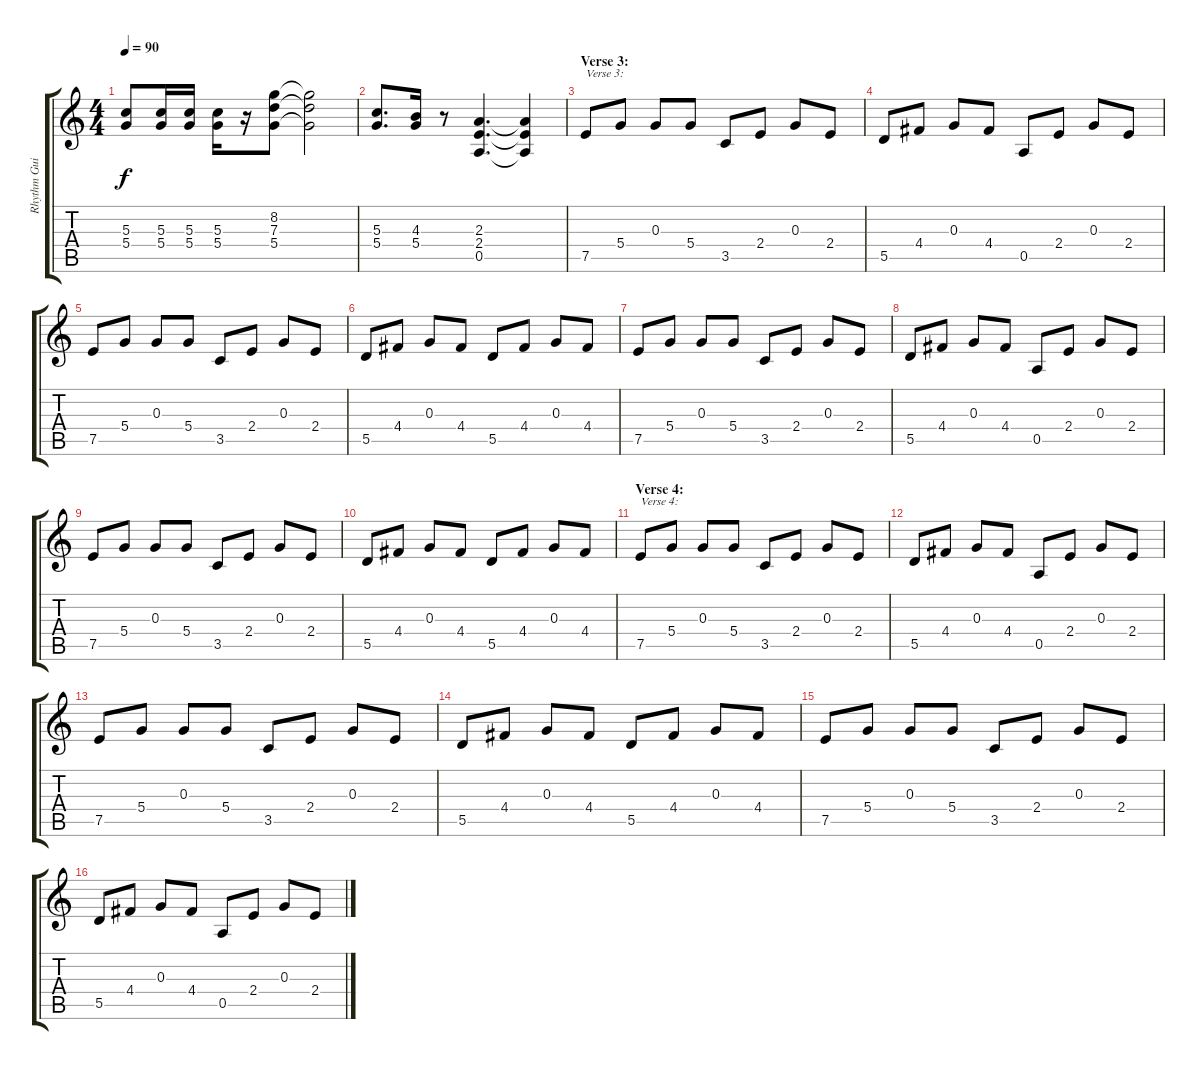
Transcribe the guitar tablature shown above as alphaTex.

\track ("Rhythm Guitar 2" "Rhythm Gui") {instrument distortionguitar}
\staff {score tabs}
\tuning (E4 B3 G3 D3 A2 E2) {hide}
\ts (4 4)
\tempo 90
\clef g2
\ks c
(5.3 5.4).8{dy f} (5.3 5.4).16 (5.3 5.4).16 (5.3 5.4).16 r.16 (8.2 7.3 5.4).8 (8.2{t} 7.3{t} 5.4{t}).2 |
(5.3 5.4).8{d} (4.3 5.4).16 r.8 (2.3 2.4 0.5).4{d} (2.3{t} 2.4{t} 0.5{t}).4 |
\section ("" "Verse 3:")
7.5.8{txt "Verse 3:"} 5.4.8 0.3.8 5.4.8 3.5.8 2.4.8 0.3.8 2.4.8 |
5.5.8 4.4.8 0.3.8 4.4.8 0.5.8 2.4.8 0.3.8 2.4.8 |
7.5.8 5.4.8 0.3.8 5.4.8 3.5.8 2.4.8 0.3.8 2.4.8 |
5.5.8 4.4.8 0.3.8 4.4.8 5.5.8 4.4.8 0.3.8 4.4.8 |
7.5.8 5.4.8 0.3.8 5.4.8 3.5.8 2.4.8 0.3.8 2.4.8 |
5.5.8 4.4.8 0.3.8 4.4.8 0.5.8 2.4.8 0.3.8 2.4.8 |
7.5.8 5.4.8 0.3.8 5.4.8 3.5.8 2.4.8 0.3.8 2.4.8 |
5.5.8 4.4.8 0.3.8 4.4.8 5.5.8 4.4.8 0.3.8 4.4.8 |
\section ("" "Verse 4:")
7.5.8{txt "Verse 4:"} 5.4.8 0.3.8 5.4.8 3.5.8 2.4.8 0.3.8 2.4.8 |
5.5.8 4.4.8 0.3.8 4.4.8 0.5.8 2.4.8 0.3.8 2.4.8 |
7.5.8 5.4.8 0.3.8 5.4.8 3.5.8 2.4.8 0.3.8 2.4.8 |
5.5.8 4.4.8 0.3.8 4.4.8 5.5.8 4.4.8 0.3.8 4.4.8 |
7.5.8 5.4.8 0.3.8 5.4.8 3.5.8 2.4.8 0.3.8 2.4.8 |
5.5.8 4.4.8 0.3.8 4.4.8 0.5.8 2.4.8 0.3.8 2.4.8
